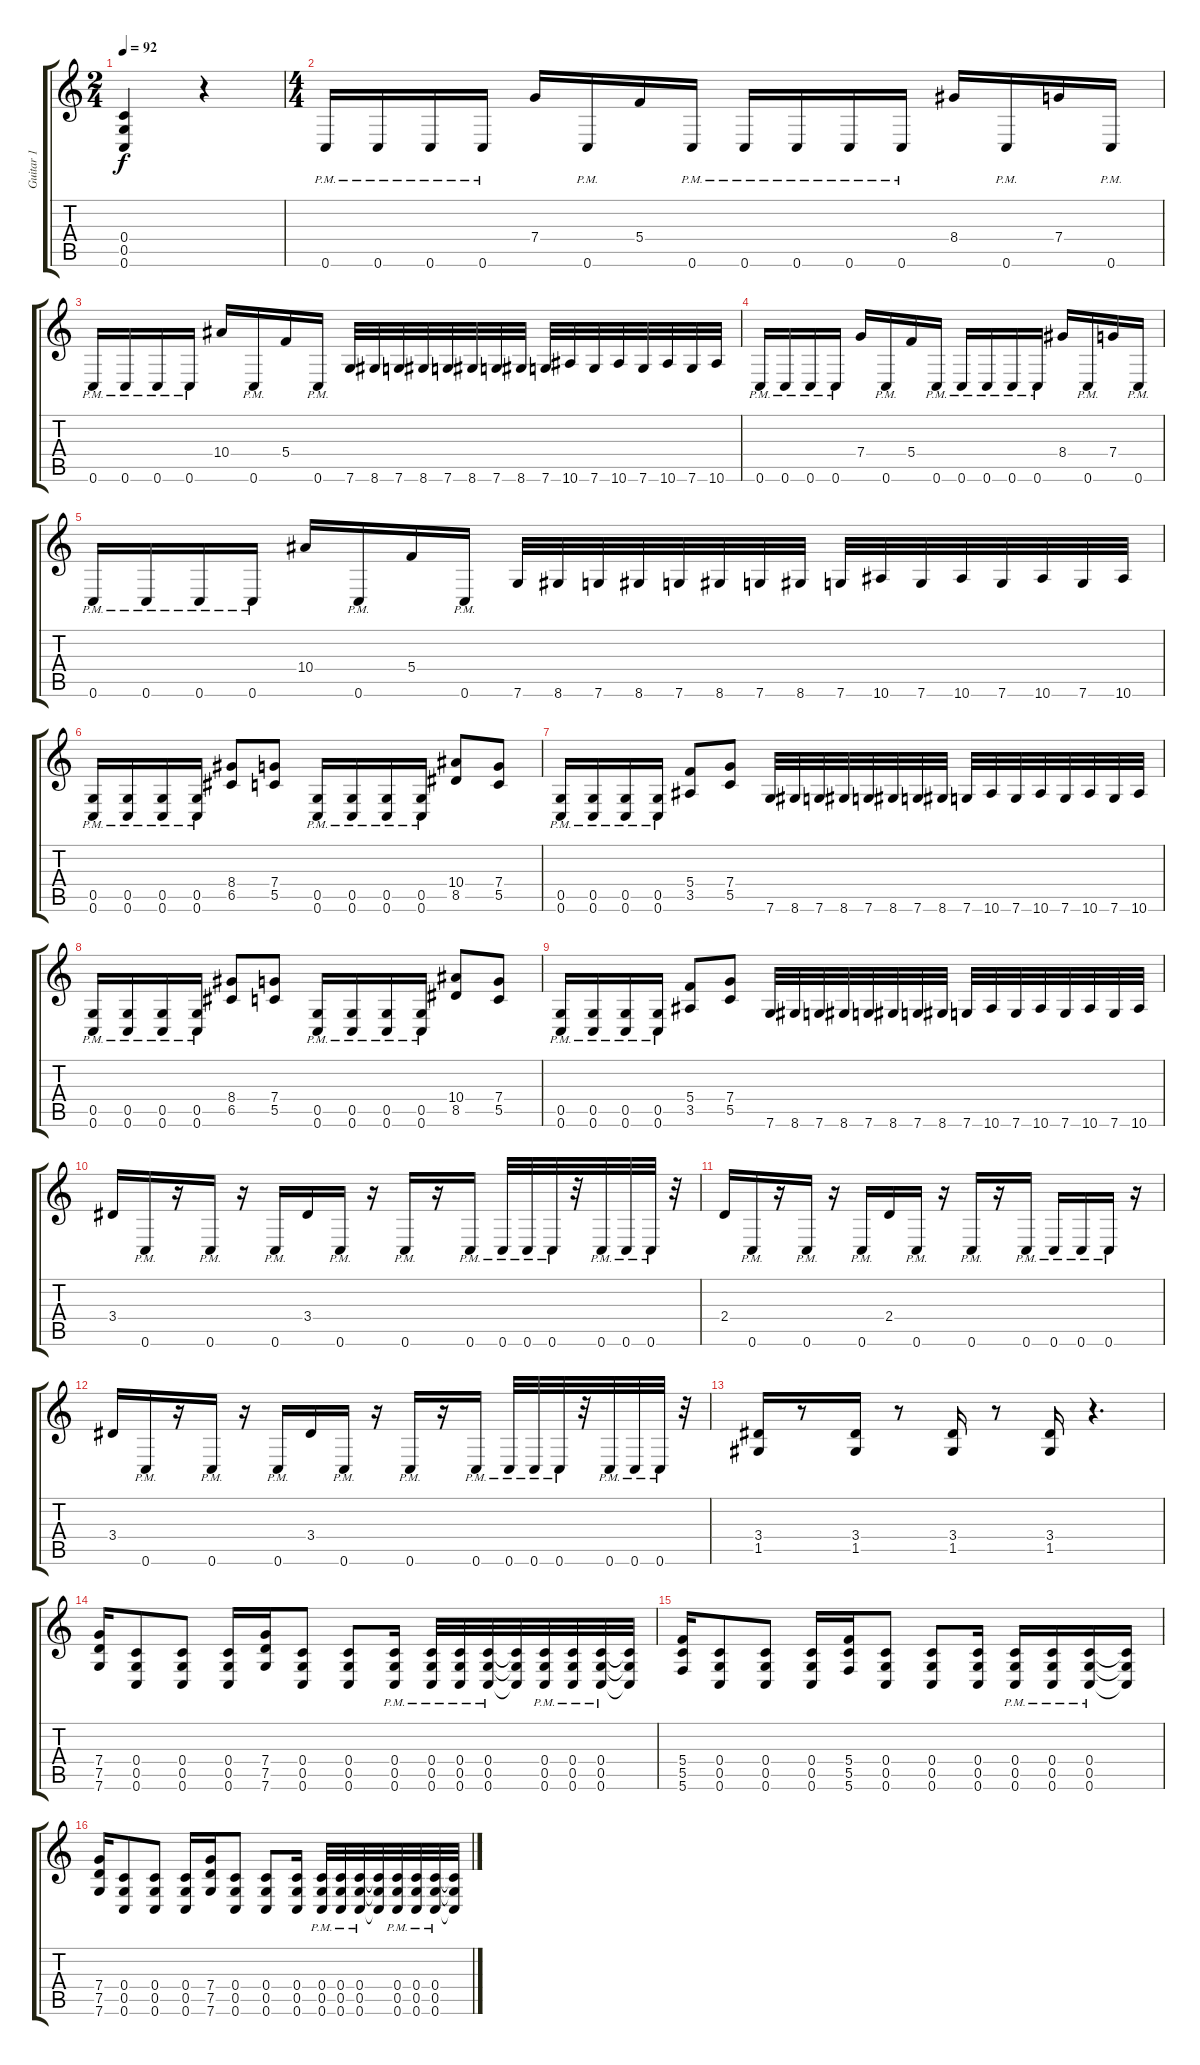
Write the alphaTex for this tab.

\track ("Guitar 1" "Guitar 1") {instrument distortionguitar}
\staff {score tabs}
\tuning (D4 A3 F3 C3 G2 C2) {hide}
\ts (2 4)
\tempo 92
\clef g2
\ks c
(0.4 0.5 0.6).4{dy f} r.4 |
\ts (4 4)
0.6{pm}.16 0.6{pm}.16 0.6{pm}.16 0.6{pm}.16 7.4.16 0.6{pm}.16 5.4.16 0.6{pm}.16 0.6{pm}.16 0.6{pm}.16 0.6{pm}.16 0.6{pm}.16 8.4.16 0.6{pm}.16 7.4.16 0.6{pm}.16 |
0.6{pm}.16 0.6{pm}.16 0.6{pm}.16 0.6{pm}.16 10.4.16 0.6{pm}.16 5.4.16 0.6{pm}.16 7.6.32 8.6.32 7.6.32 8.6.32 7.6.32 8.6.32 7.6.32 8.6.32 7.6.32 10.6.32 7.6.32 10.6.32 7.6.32 10.6.32 7.6.32 10.6.32 |
0.6{pm}.16 0.6{pm}.16 0.6{pm}.16 0.6{pm}.16 7.4.16 0.6{pm}.16 5.4.16 0.6{pm}.16 0.6{pm}.16 0.6{pm}.16 0.6{pm}.16 0.6{pm}.16 8.4.16 0.6{pm}.16 7.4.16 0.6{pm}.16 |
0.6{pm}.16 0.6{pm}.16 0.6{pm}.16 0.6{pm}.16 10.4.16 0.6{pm}.16 5.4.16 0.6{pm}.16 7.6.32 8.6.32 7.6.32 8.6.32 7.6.32 8.6.32 7.6.32 8.6.32 7.6.32 10.6.32 7.6.32 10.6.32 7.6.32 10.6.32 7.6.32 10.6.32 |
(0.5{pm} 0.6{pm}).16 (0.5{pm} 0.6{pm}).16 (0.5{pm} 0.6{pm}).16 (0.5{pm} 0.6{pm}).16 (8.4 6.5).8 (7.4 5.5).8 (0.5{pm} 0.6{pm}).16 (0.5{pm} 0.6{pm}).16 (0.5{pm} 0.6{pm}).16 (0.5{pm} 0.6{pm}).16 (10.4 8.5).8 (7.4 5.5).8 |
(0.5{pm} 0.6{pm}).16 (0.5{pm} 0.6{pm}).16 (0.5{pm} 0.6{pm}).16 (0.5{pm} 0.6{pm}).16 (5.4 3.5).8 (7.4 5.5).8 7.6.32 8.6.32 7.6.32 8.6.32 7.6.32 8.6.32 7.6.32 8.6.32 7.6.32 10.6.32 7.6.32 10.6.32 7.6.32 10.6.32 7.6.32 10.6.32 |
(0.5{pm} 0.6{pm}).16 (0.5{pm} 0.6{pm}).16 (0.5{pm} 0.6{pm}).16 (0.5{pm} 0.6{pm}).16 (8.4 6.5).8 (7.4 5.5).8 (0.5{pm} 0.6{pm}).16 (0.5{pm} 0.6{pm}).16 (0.5{pm} 0.6{pm}).16 (0.5{pm} 0.6{pm}).16 (10.4 8.5).8 (7.4 5.5).8 |
(0.5{pm} 0.6{pm}).16 (0.5{pm} 0.6{pm}).16 (0.5{pm} 0.6{pm}).16 (0.5{pm} 0.6{pm}).16 (5.4 3.5).8 (7.4 5.5).8 7.6.32 8.6.32 7.6.32 8.6.32 7.6.32 8.6.32 7.6.32 8.6.32 7.6.32 10.6.32 7.6.32 10.6.32 7.6.32 10.6.32 7.6.32 10.6.32 |
3.4.16 0.6{pm}.16 r.16 0.6{pm}.16 r.16 0.6{pm}.16 3.4.16 0.6{pm}.16 r.16 0.6{pm}.16 r.16 0.6{pm}.16 0.6{pm}.32 0.6{pm}.32 0.6{pm}.32 r.32 0.6{pm}.32 0.6{pm}.32 0.6{pm}.32 r.32 |
2.4.16 0.6{pm}.16 r.16 0.6{pm}.16 r.16 0.6{pm}.16 2.4.16 0.6{pm}.16 r.16 0.6{pm}.16 r.16 0.6{pm}.16 0.6{pm}.16 0.6{pm}.16 0.6{pm}.16 r.16 |
3.4.16 0.6{pm}.16 r.16 0.6{pm}.16 r.16 0.6{pm}.16 3.4.16 0.6{pm}.16 r.16 0.6{pm}.16 r.16 0.6{pm}.16 0.6{pm}.32 0.6{pm}.32 0.6{pm}.32 r.32 0.6{pm}.32 0.6{pm}.32 0.6{pm}.32 r.32 |
(3.4 1.5).16 r.8 (3.4 1.5).16 r.8 (3.4 1.5).16 r.8 (3.4 1.5).16 r.4{d} |
(7.4 7.5 7.6).16 (0.4 0.5 0.6).8 (0.4 0.5 0.6).8 (0.4 0.5 0.6).16 (7.4 7.5 7.6).16 (0.4 0.5 0.6).8 (0.4 0.5 0.6).8 (0.4{pm} 0.5{pm} 0.6{pm}).16 (0.4{pm} 0.5{pm} 0.6{pm}).32 (0.4{pm} 0.5{pm} 0.6{pm}).32 (0.4{pm} 0.5{pm} 0.6{pm}).32 (0.4{t} 0.5{t} 0.6{t}).32 (0.4{pm} 0.5{pm} 0.6{pm}).32 (0.4{pm} 0.5{pm} 0.6{pm}).32 (0.4{pm} 0.5{pm} 0.6{pm}).32 (0.4{t} 0.5{t} 0.6{t}).32 |
(5.4 5.5 5.6).16 (0.4 0.5 0.6).8 (0.4 0.5 0.6).8 (0.4 0.5 0.6).16 (5.4 5.5 5.6).16 (0.4 0.5 0.6).8 (0.4 0.5 0.6).8 (0.4 0.5 0.6).16 (0.4{pm} 0.5{pm} 0.6{pm}).16 (0.4{pm} 0.5{pm} 0.6{pm}).16 (0.4{pm} 0.5{pm} 0.6{pm}).16 (0.4{t} 0.5{t} 0.6{t}).16 |
(7.4 7.5 7.6).16 (0.4 0.5 0.6).8 (0.4 0.5 0.6).8 (0.4 0.5 0.6).16 (7.4 7.5 7.6).16 (0.4 0.5 0.6).8 (0.4 0.5 0.6).8 (0.4 0.5 0.6).16 (0.4{pm} 0.5{pm} 0.6{pm}).32 (0.4{pm} 0.5{pm} 0.6{pm}).32 (0.4{pm} 0.5{pm} 0.6{pm}).32 (0.4{t} 0.5{t} 0.6{t}).32 (0.4{pm} 0.5{pm} 0.6{pm}).32 (0.4{pm} 0.5{pm} 0.6{pm}).32 (0.4{pm} 0.5{pm} 0.6{pm}).32 (0.4{t} 0.5{t} 0.6{t}).32
